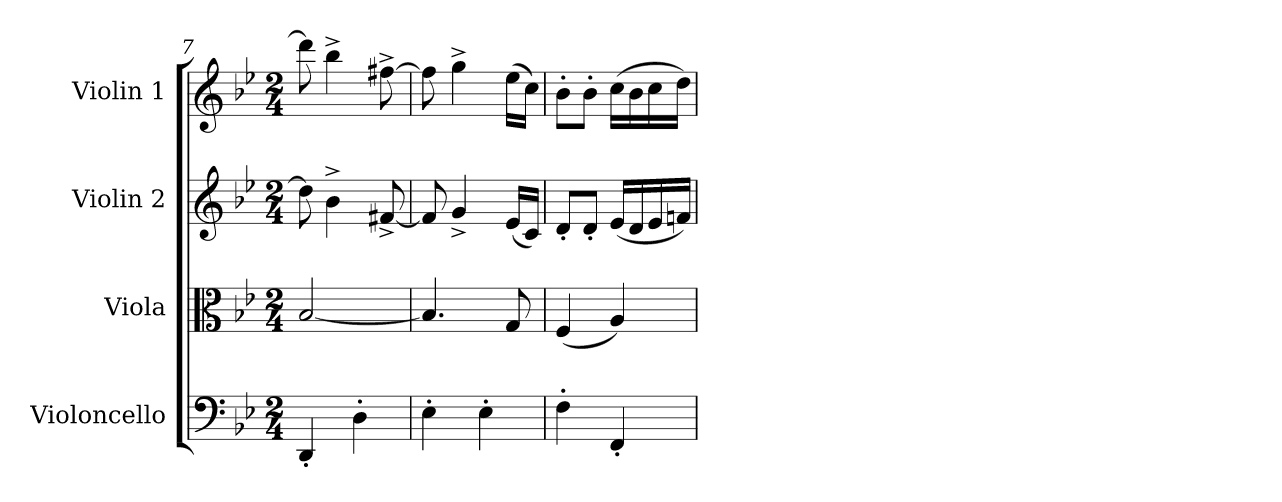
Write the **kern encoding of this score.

**kern	**kern	**kern	**kern
*part4	*part3	*part2	*part1
*staff4	*staff3	*staff2	*staff1
*I"Violoncello	*I"Viola	*I"Violin 2	*I"Violin 1
*I'Vc	*I'Vla	*I'Vln	*I'Vln
!!LO:LB:g=z
*clefF4	*clefC3	*clefG2	*clefG2
*k[b-e-]	*k[b-e-]	*k[b-e-]	*k[b-e-]
*M2/4	*M2/4	*M2/4	*M2/4
=7	=7	=7	=7
4DD'/	[2B-/	8dd\]	8ddd\]
.	.	4b-^\	4bb-^\
4D'\	.	.	.
.	.	[8f#X^/	[8ff#X^\
=8	=8	=8	=8
4E-'\	4.B-/]	8f#/]	8ff#\]
.	.	4g^/	4gg^\
4E-'\	.	.	.
.	8G/	(16e-/LL	(16ee-\LL
.	.	16c/JJ)	16cc\JJ)
=9	=9	=9	=9
4F'\	(4F/	8d'/L	8b-'\L
.	.	8d'/J	8b-'\J
4FF'/	4A/)	(16e-/LL	(16cc\LL
.	.	16d/	16b-\
.	.	16e-/	16cc\
.	.	16fn/JJ)	16dd\JJ)
=	=	=	=
*-	*-	*-	*-
